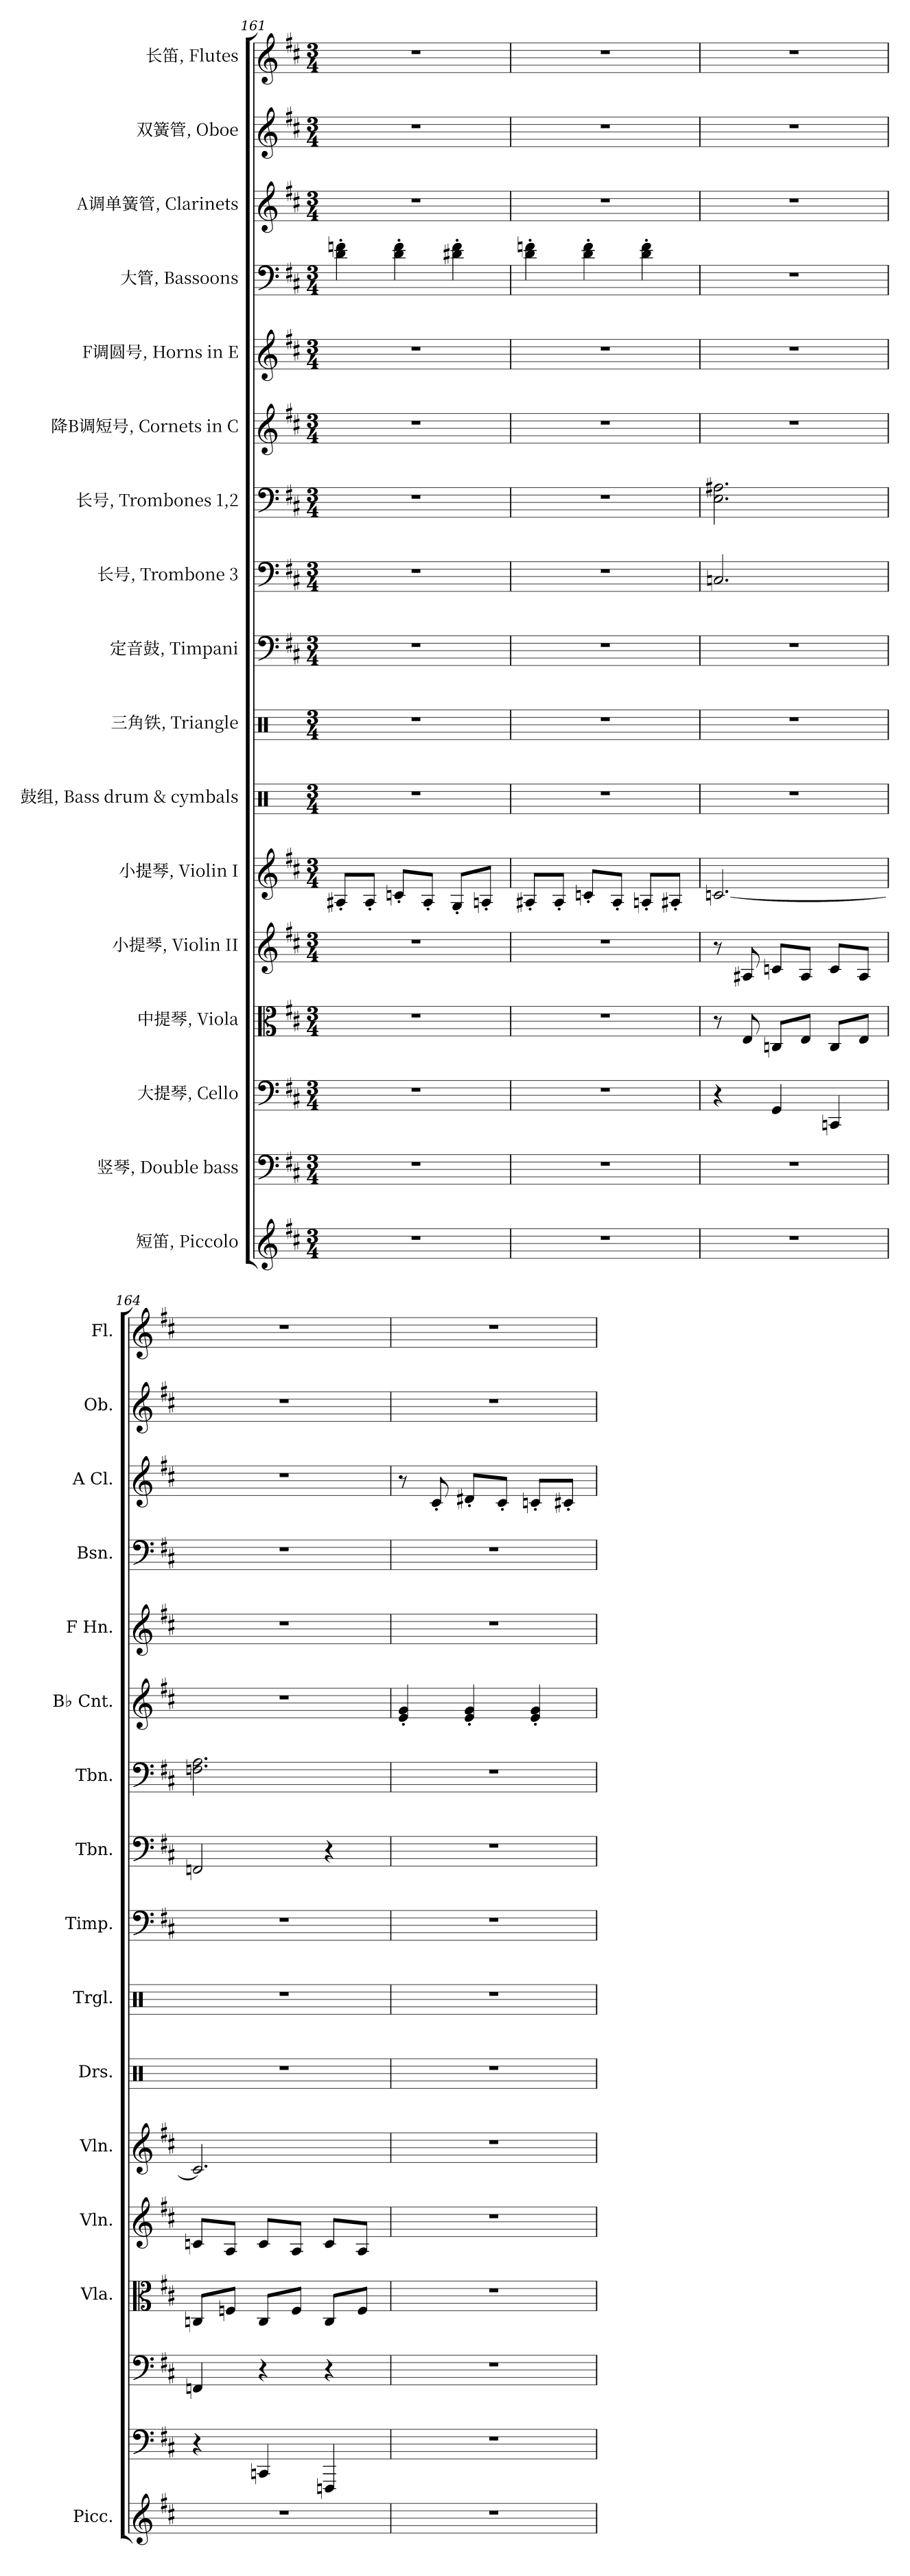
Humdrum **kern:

**kern	**kern	**kern	**kern	**kern	**kern	**kern	**kern	**kern	**kern	**kern	**kern	**kern	**kern	**kern	**kern	**kern
*part17	*part16	*part15	*part14	*part13	*part12	*part11	*part10	*part9	*part8	*part7	*part6	*part5	*part4	*part3	*part2	*part1
*staff17	*staff16	*staff15	*staff14	*staff13	*staff12	*staff11	*staff10	*staff9	*staff8	*staff7	*staff6	*staff5	*staff4	*staff3	*staff2	*staff1
*I"短笛, Piccolo	*I"竖琴, Double bass	*I"大提琴, Cello	*I"中提琴, Viola	*I"小提琴, Violin II	*I"小提琴, Violin I	*I"鼓组, Bass drum &amp; cymbals	*I"三角铁, Triangle	*I"定音鼓, Timpani	*I"长号, Trombone 3	*I"长号, Trombones 1,2	*I"降B调短号, Cornets in C	*I"F调圆号, Horns in E	*I"大管, Bassoons	*I"A调单簧管, Clarinets	*I"双簧管, Oboe	*I"长笛, Flutes
*I'Picc.	*	*	*I'Vla.	*I'Vln.	*I'Vln.	*I'Drs.	*I'Trgl.	*I'Timp.	*I'Tbn.	*I'Tbn.	*I'B♭ Cnt.	*I'F Hn.	*I'Bsn.	*I'A Cl.	*I'Ob.	*I'Fl.
*clefG2	*clefF4	*clefF4	*clefC3	*clefG2	*clefG2	*clefX	*clefX	*clefF4	*clefF4	*clefF4	*clefG2	*clefG2	*clefF4	*clefG2	*clefG2	*clefG2
*ITrd-7c-12	*	*	*	*	*	*	*	*	*	*	*ITrd1c2	*ITrd4c7	*	*ITrd2c3	*	*
*k[f#c#]	*k[f#c#]	*k[f#c#]	*k[f#c#]	*k[f#c#]	*k[f#c#]	*k[]	*k[]	*k[f#c#]	*k[f#c#]	*k[f#c#]	*k[]	*k[f#]	*k[f#c#]	*k[f#c#g#d#a#]	*k[f#c#]	*k[f#c#]
*M3/4	*M3/4	*M3/4	*M3/4	*M3/4	*M3/4	*M3/4	*M3/4	*M3/4	*M3/4	*M3/4	*M3/4	*M3/4	*M3/4	*M3/4	*M3/4	*M3/4
=161	=161	=161	=161	=161	=161	=161	=161	=161	=161	=161	=161	=161	=161	=161	=161	=161
2.r	2.r	2.r	2.r	2.r	8A#X'/L	2.r	2.r	2.r	2.r	2.r	2.r	2.r	4d\' 4fn\'	2.r	2.r	2.r
.	.	.	.	.	8A#'/J	.	.	.	.	.	.	.	.	.	.	.
.	.	.	.	.	8cn'/L	.	.	.	.	.	.	.	4d\' 4f\'	.	.	.
.	.	.	.	.	8A#'/J	.	.	.	.	.	.	.	.	.	.	.
.	.	.	.	.	8G'/L	.	.	.	.	.	.	.	4d#X\' 4f\'	.	.	.
.	.	.	.	.	8An'/J	.	.	.	.	.	.	.	.	.	.	.
=162	=162	=162	=162	=162	=162	=162	=162	=162	=162	=162	=162	=162	=162	=162	=162	=162
2.r	2.r	2.r	2.r	2.r	8A#X'/L	2.r	2.r	2.r	2.r	2.r	2.r	2.r	4d\' 4fn\'	2.r	2.r	2.r
.	.	.	.	.	8A#'/J	.	.	.	.	.	.	.	.	.	.	.
.	.	.	.	.	8cn'/L	.	.	.	.	.	.	.	4d\' 4f\'	.	.	.
.	.	.	.	.	8A#'/J	.	.	.	.	.	.	.	.	.	.	.
.	.	.	.	.	8An'/L	.	.	.	.	.	.	.	4d\' 4f\'	.	.	.
.	.	.	.	.	8A#X'/J	.	.	.	.	.	.	.	.	.	.	.
=163	=163	=163	=163	=163	=163	=163	=163	=163	=163	=163	=163	=163	=163	=163	=163	=163
2.r	2.r	4r	8r	8r	[2.cn/	2.r	2.r	2.r	2.Cn/	2.E\ 2.A#X\	2.r	2.r	2.r	2.r	2.r	2.r
.	.	.	8E/	8A#X/	.	.	.	.	.	.	.	.	.	.	.	.
.	.	4GG/	8Cn/L	8cn/L	.	.	.	.	.	.	.	.	.	.	.	.
.	.	.	8E/J	8A#/J	.	.	.	.	.	.	.	.	.	.	.	.
.	.	4CCn/	8C/L	8c/L	.	.	.	.	.	.	.	.	.	.	.	.
.	.	.	8E/J	8A#/J	.	.	.	.	.	.	.	.	.	.	.	.
!!LO:PB:g=z
=164	=164	=164	=164	=164	=164	=164	=164	=164	=164	=164	=164	=164	=164	=164	=164	=164
2.r	4r	4FFn/	8Cn/L	8cn/L	2.c/]	2.r	2.r	2.r	2FFn/	2.Fn\ 2.A\	2.r	2.r	2.r	2.r	2.r	2.r
.	.	.	8Fn/J	8A/J	.	.	.	.	.	.	.	.	.	.	.	.
.	4CCn/	4r	8C/L	8c/L	.	.	.	.	.	.	.	.	.	.	.	.
.	.	.	8F/J	8A/J	.	.	.	.	.	.	.	.	.	.	.	.
.	4FFFn/	4r	8C/L	8c/L	.	.	.	.	4r	.	.	.	.	.	.	.
.	.	.	8F/J	8A/J	.	.	.	.	.	.	.	.	.	.	.	.
=165	=165	=165	=165	=165	=165	=165	=165	=165	=165	=165	=165	=165	=165	=165	=165	=165
2.r	2.r	2.r	2.r	2.r	2.r	2.r	2.r	2.r	2.r	2.r	4d/' 4f/'	2.r	2.r	8r	2.r	2.r
.	.	.	.	.	.	.	.	.	.	.	.	.	.	8A#'/	.	.
.	.	.	.	.	.	.	.	.	.	.	4d/' 4f/'	.	.	8B#X'/L	.	.
.	.	.	.	.	.	.	.	.	.	.	.	.	.	8A#'/J	.	.
.	.	.	.	.	.	.	.	.	.	.	4d/' 4f/'	.	.	8An'/L	.	.
.	.	.	.	.	.	.	.	.	.	.	.	.	.	8A#X'/J	.	.
=	=	=	=	=	=	=	=	=	=	=	=	=	=	=	=	=
*-	*-	*-	*-	*-	*-	*-	*-	*-	*-	*-	*-	*-	*-	*-	*-	*-
